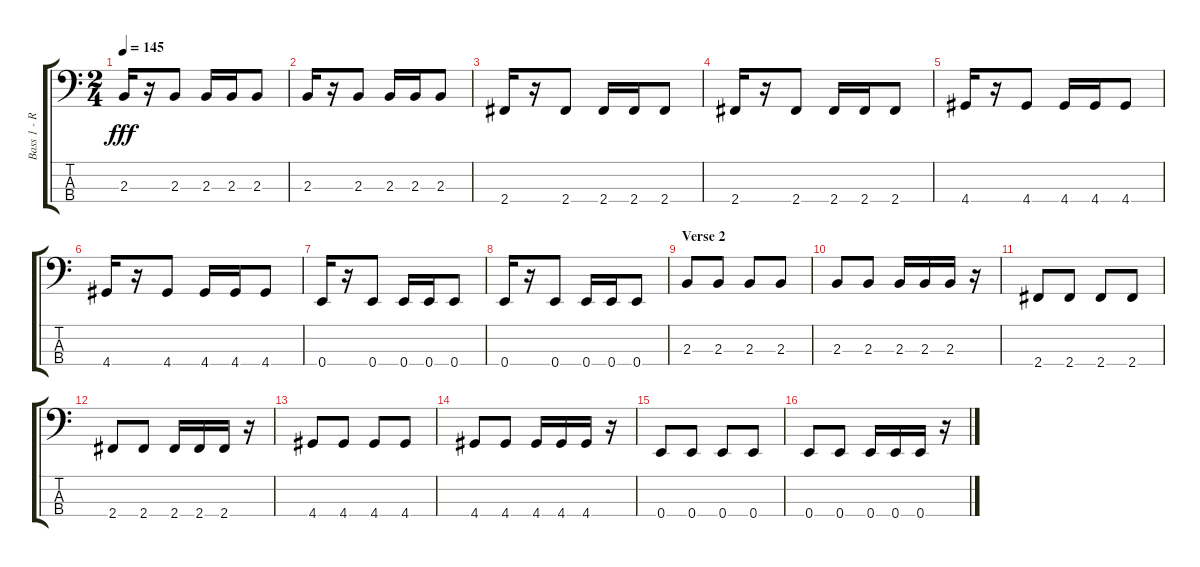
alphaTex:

\track ("Bass 1 - Rod" "Bass 1 - R") {instrument electricbasspick}
\staff {score tabs}
\tuning (G2 D2 A1 E1) {hide}
\ts (2 4)
\tempo 145
\clef f4
\ks c
2.3.16{dy fff} r.16 2.3.8 2.3.16 2.3.16 2.3.8 |
2.3.16 r.16 2.3.8 2.3.16 2.3.16 2.3.8 |
2.4.16 r.16 2.4.8 2.4.16 2.4.16 2.4.8 |
2.4.16 r.16 2.4.8 2.4.16 2.4.16 2.4.8 |
4.4.16 r.16 4.4.8 4.4.16 4.4.16 4.4.8 |
4.4.16 r.16 4.4.8 4.4.16 4.4.16 4.4.8 |
0.4.16 r.16 0.4.8 0.4.16 0.4.16 0.4.8 |
0.4.16 r.16 0.4.8 0.4.16 0.4.16 0.4.8 |
\section ("" "Verse 2")
2.3.8 2.3.8 2.3.8 2.3.8 |
2.3.8 2.3.8 2.3.16 2.3.16 2.3.16 r.16 |
2.4.8 2.4.8 2.4.8 2.4.8 |
2.4.8 2.4.8 2.4.16 2.4.16 2.4.16 r.16 |
4.4.8 4.4.8 4.4.8 4.4.8 |
4.4.8 4.4.8 4.4.16 4.4.16 4.4.16 r.16 |
0.4.8 0.4.8 0.4.8 0.4.8 |
0.4.8 0.4.8 0.4.16 0.4.16 0.4.16 r.16
